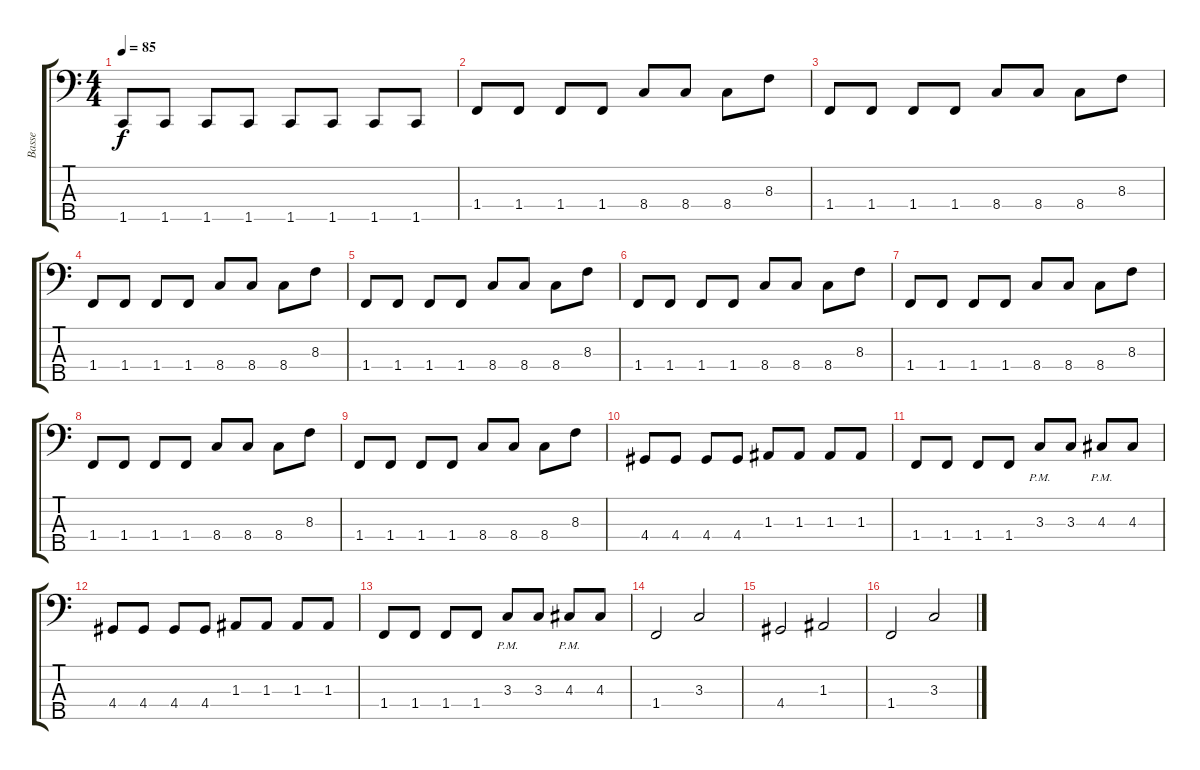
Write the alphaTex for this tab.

\track ("Basse" "Basse") {instrument electricbassfinger}
\staff {score tabs}
\tuning (G2 D2 A1 E1 B0) {hide}
\ts (4 4)
\tempo 85
\clef f4
\ks c
1.5.8{dy f} 1.5.8 1.5.8 1.5.8 1.5.8 1.5.8 1.5.8 1.5.8 |
1.4.8 1.4.8 1.4.8 1.4.8 8.4.8 8.4.8 8.4.8 8.3.8 |
1.4.8 1.4.8 1.4.8 1.4.8 8.4.8 8.4.8 8.4.8 8.3.8 |
1.4.8 1.4.8 1.4.8 1.4.8 8.4.8 8.4.8 8.4.8 8.3.8 |
1.4.8 1.4.8 1.4.8 1.4.8 8.4.8 8.4.8 8.4.8 8.3.8 |
1.4.8 1.4.8 1.4.8 1.4.8 8.4.8 8.4.8 8.4.8 8.3.8 |
1.4.8 1.4.8 1.4.8 1.4.8 8.4.8 8.4.8 8.4.8 8.3.8 |
1.4.8 1.4.8 1.4.8 1.4.8 8.4.8 8.4.8 8.4.8 8.3.8 |
1.4.8 1.4.8 1.4.8 1.4.8 8.4.8 8.4.8 8.4.8 8.3.8 |
4.4.8 4.4.8 4.4.8 4.4.8 1.3.8 1.3.8 1.3.8 1.3.8 |
1.4.8 1.4.8 1.4.8 1.4.8 3.3{pm}.8 3.3.8 4.3{pm}.8 4.3.8 |
4.4.8 4.4.8 4.4.8 4.4.8 1.3.8 1.3.8 1.3.8 1.3.8 |
1.4.8 1.4.8 1.4.8 1.4.8 3.3{pm}.8 3.3.8 4.3{pm}.8 4.3.8 |
1.4.2 3.3.2 |
4.4.2 1.3.2 |
1.4.2 3.3.2
